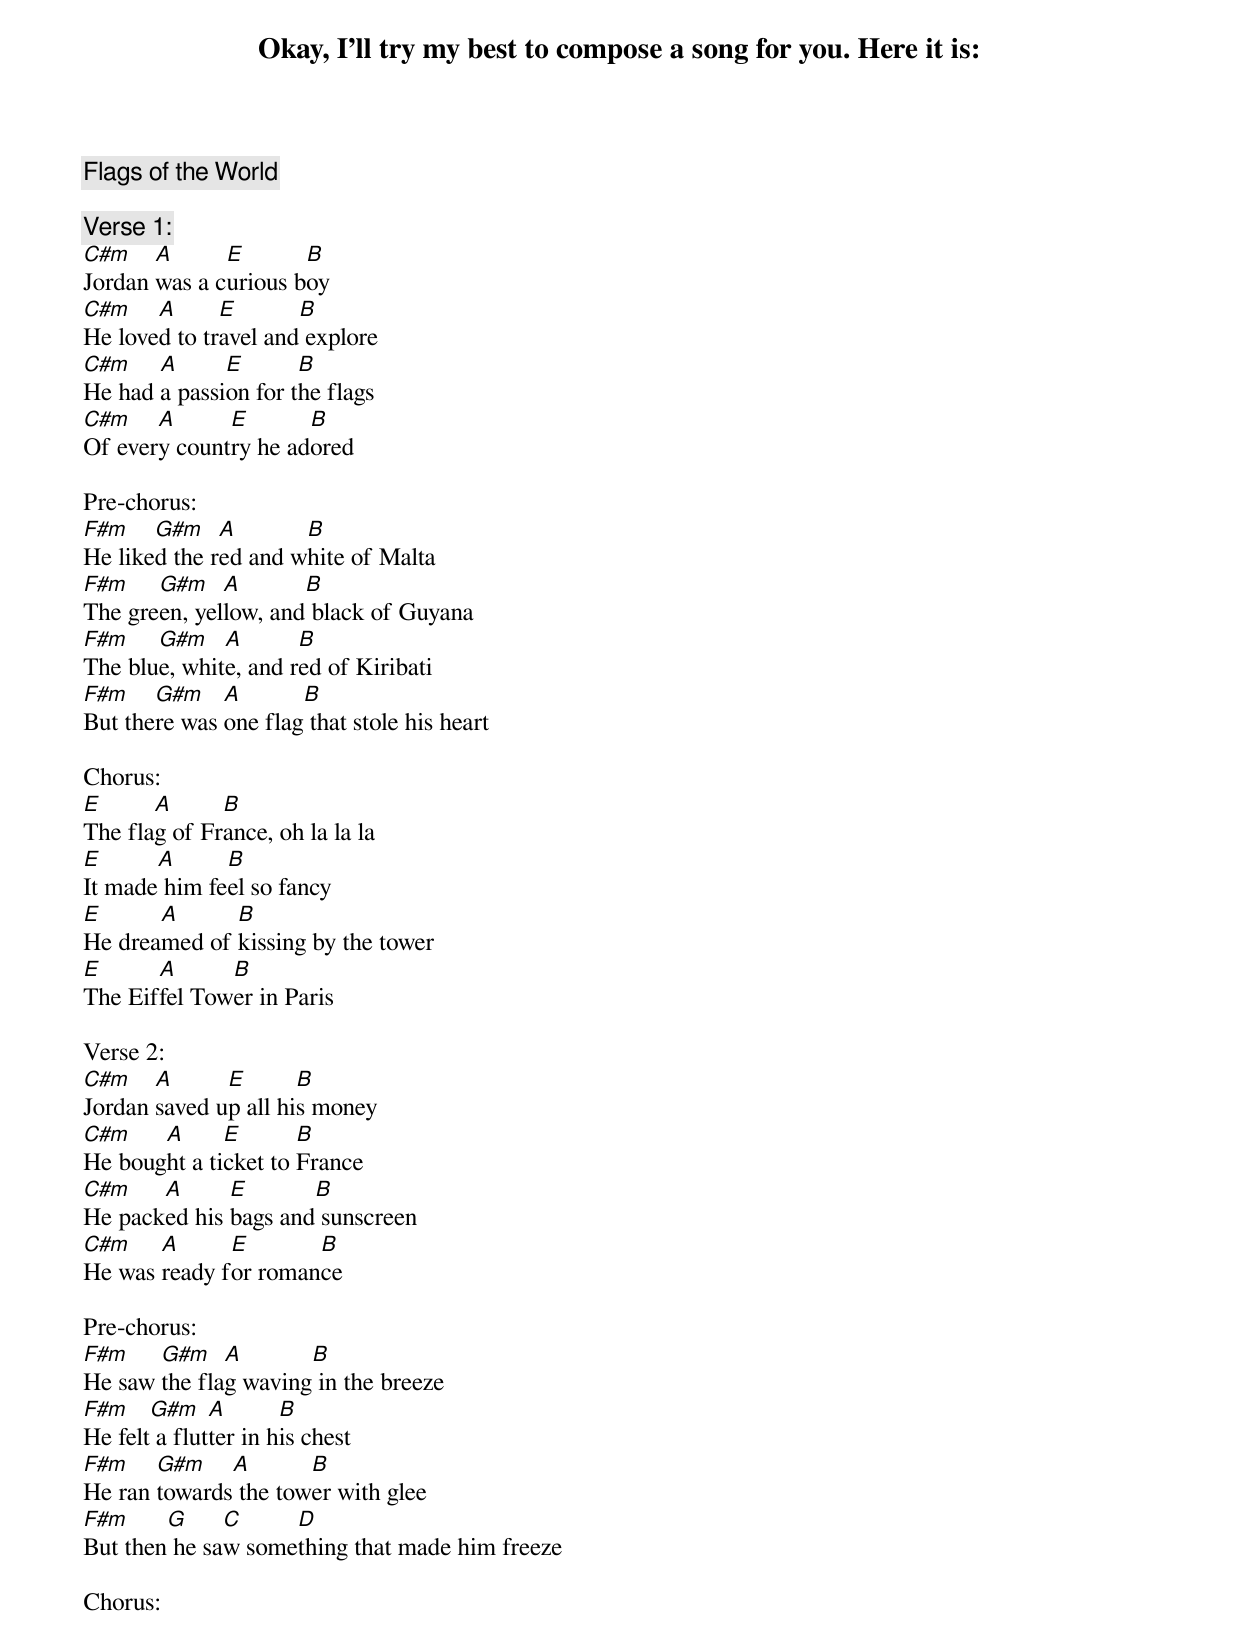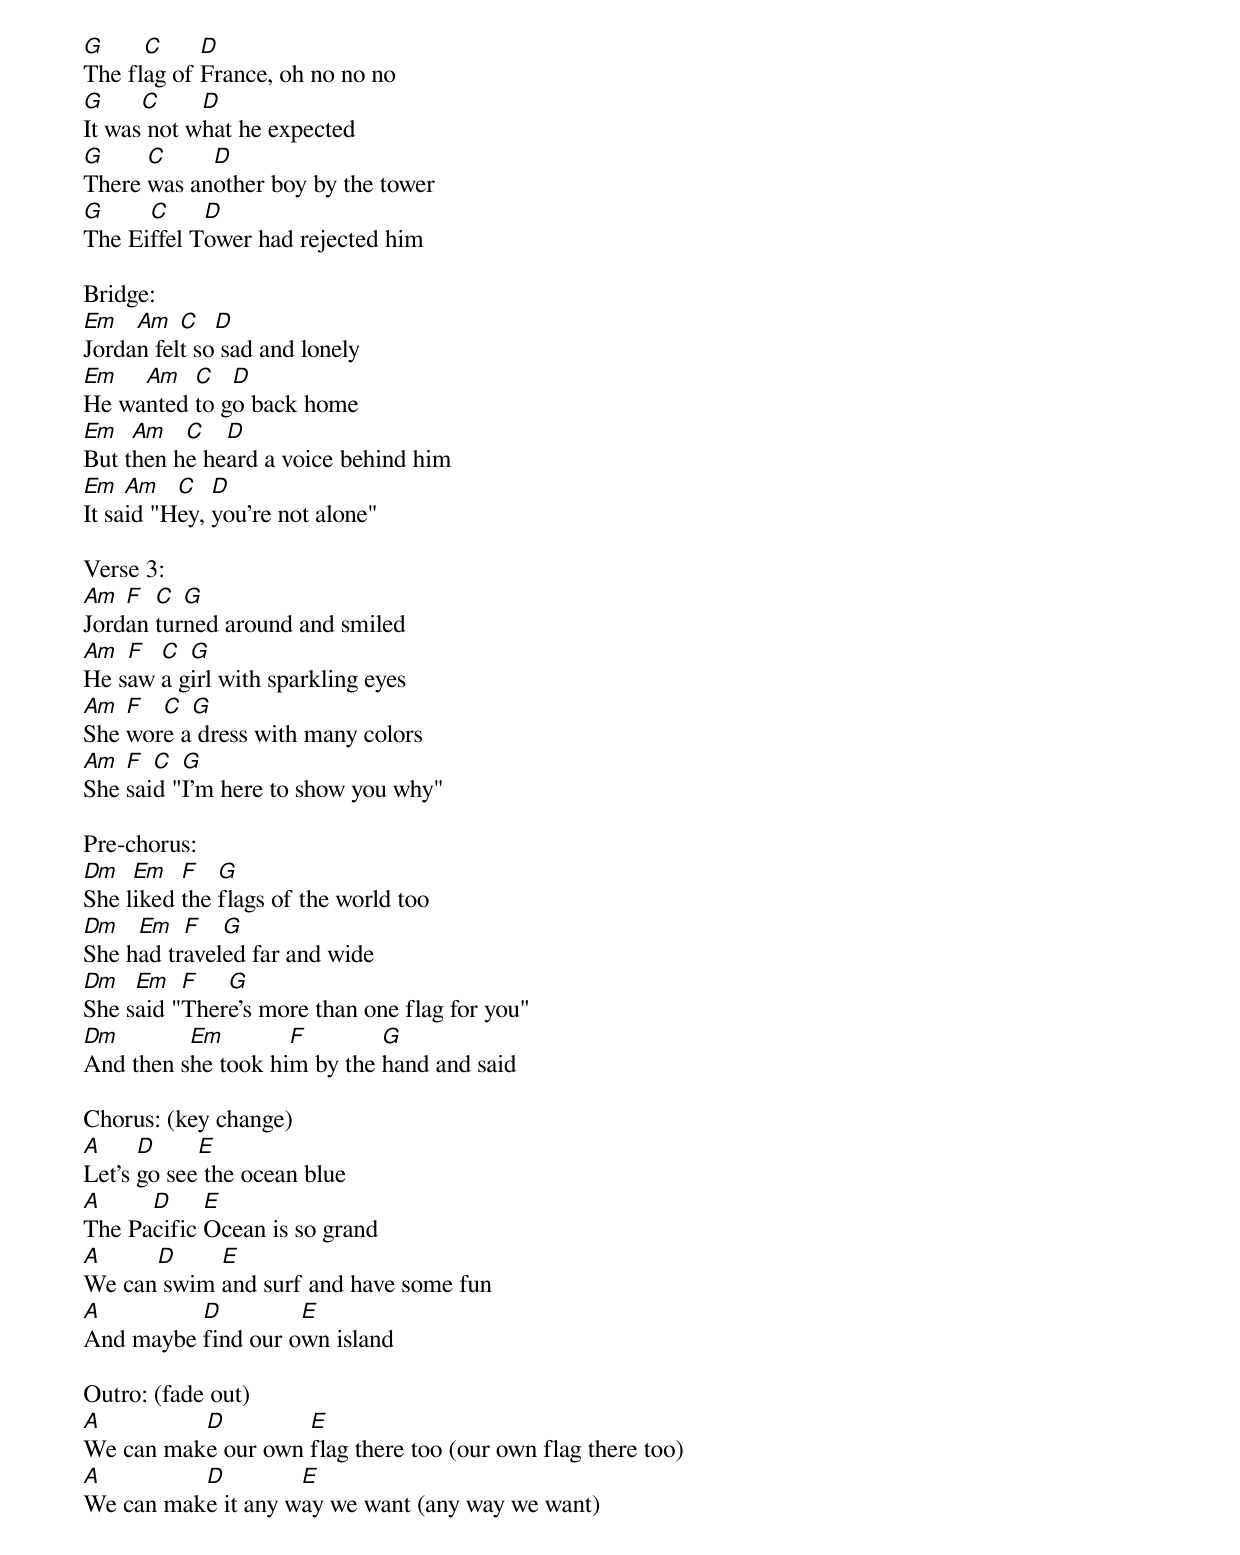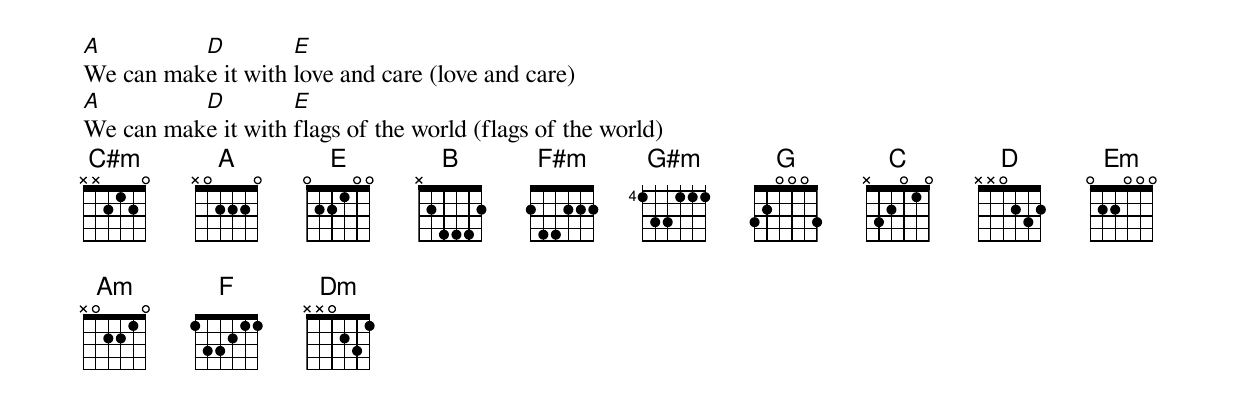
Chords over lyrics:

Okay, I'll try my best to compose a song for you. Here it is:

Flags of the World

Verse 1:
C#m    A      E       B
Jordan was a curious boy
C#m    A      E       B
He loved to travel and explore
C#m    A      E       B
He had a passion for the flags
C#m    A      E       B
Of every country he adored

Pre-chorus:
F#m    G#m    A       B
He liked the red and white of Malta
F#m    G#m    A       B
The green, yellow, and black of Guyana
F#m    G#m    A       B
The blue, white, and red of Kiribati
F#m    G#m    A       B
But there was one flag that stole his heart

Chorus:
E      A      B
The flag of France, oh la la la
E      A      B
It made him feel so fancy
E      A      B
He dreamed of kissing by the tower
E      A      B
The Eiffel Tower in Paris

Verse 2:
C#m    A      E       B
Jordan saved up all his money
C#m    A      E       B
He bought a ticket to France
C#m    A      E       B
He packed his bags and sunscreen
C#m    A      E       B
He was ready for romance

Pre-chorus:
F#m    G#m    A       B
He saw the flag waving in the breeze
F#m    G#m    A       B
He felt a flutter in his chest
F#m    G#m    A       B
He ran towards the tower with glee
F#m     G     C     D
But then he saw something that made him freeze

Chorus:
G     C     D
The flag of France, oh no no no
G     C     D
It was not what he expected
G     C     D
There was another boy by the tower
G     C     D
The Eiffel Tower had rejected him

Bridge:
Em   Am   C   D
Jordan felt so sad and lonely
Em   Am   C   D
He wanted to go back home
Em   Am   C   D
But then he heard a voice behind him
Em   Am   C   D
It said "Hey, you're not alone"

Verse 3:
Am  F  C  G
Jordan turned around and smiled
Am  F  C  G
He saw a girl with sparkling eyes
Am  F  C  G
She wore a dress with many colors
Am  F  C  G
She said "I'm here to show you why"

Pre-chorus:
Dm   Em   F   G
She liked the flags of the world too
Dm   Em   F   G
She had traveled far and wide
Dm   Em   F   G
She said "There's more than one flag for you"
Dm        Em        F        G
And then she took him by the hand and said

Chorus: (key change)
A     D     E
Let's go see the ocean blue
A     D     E
The Pacific Ocean is so grand
A     D     E
We can swim and surf and have some fun
A         D         E
And maybe find our own island

Outro: (fade out)
A         D         E
We can make our own flag there too (our own flag there too)
A         D         E
We can make it any way we want (any way we want)
A         D         E
We can make it with love and care (love and care)
A         D         E
We can make it with flags of the world (flags of the world)
